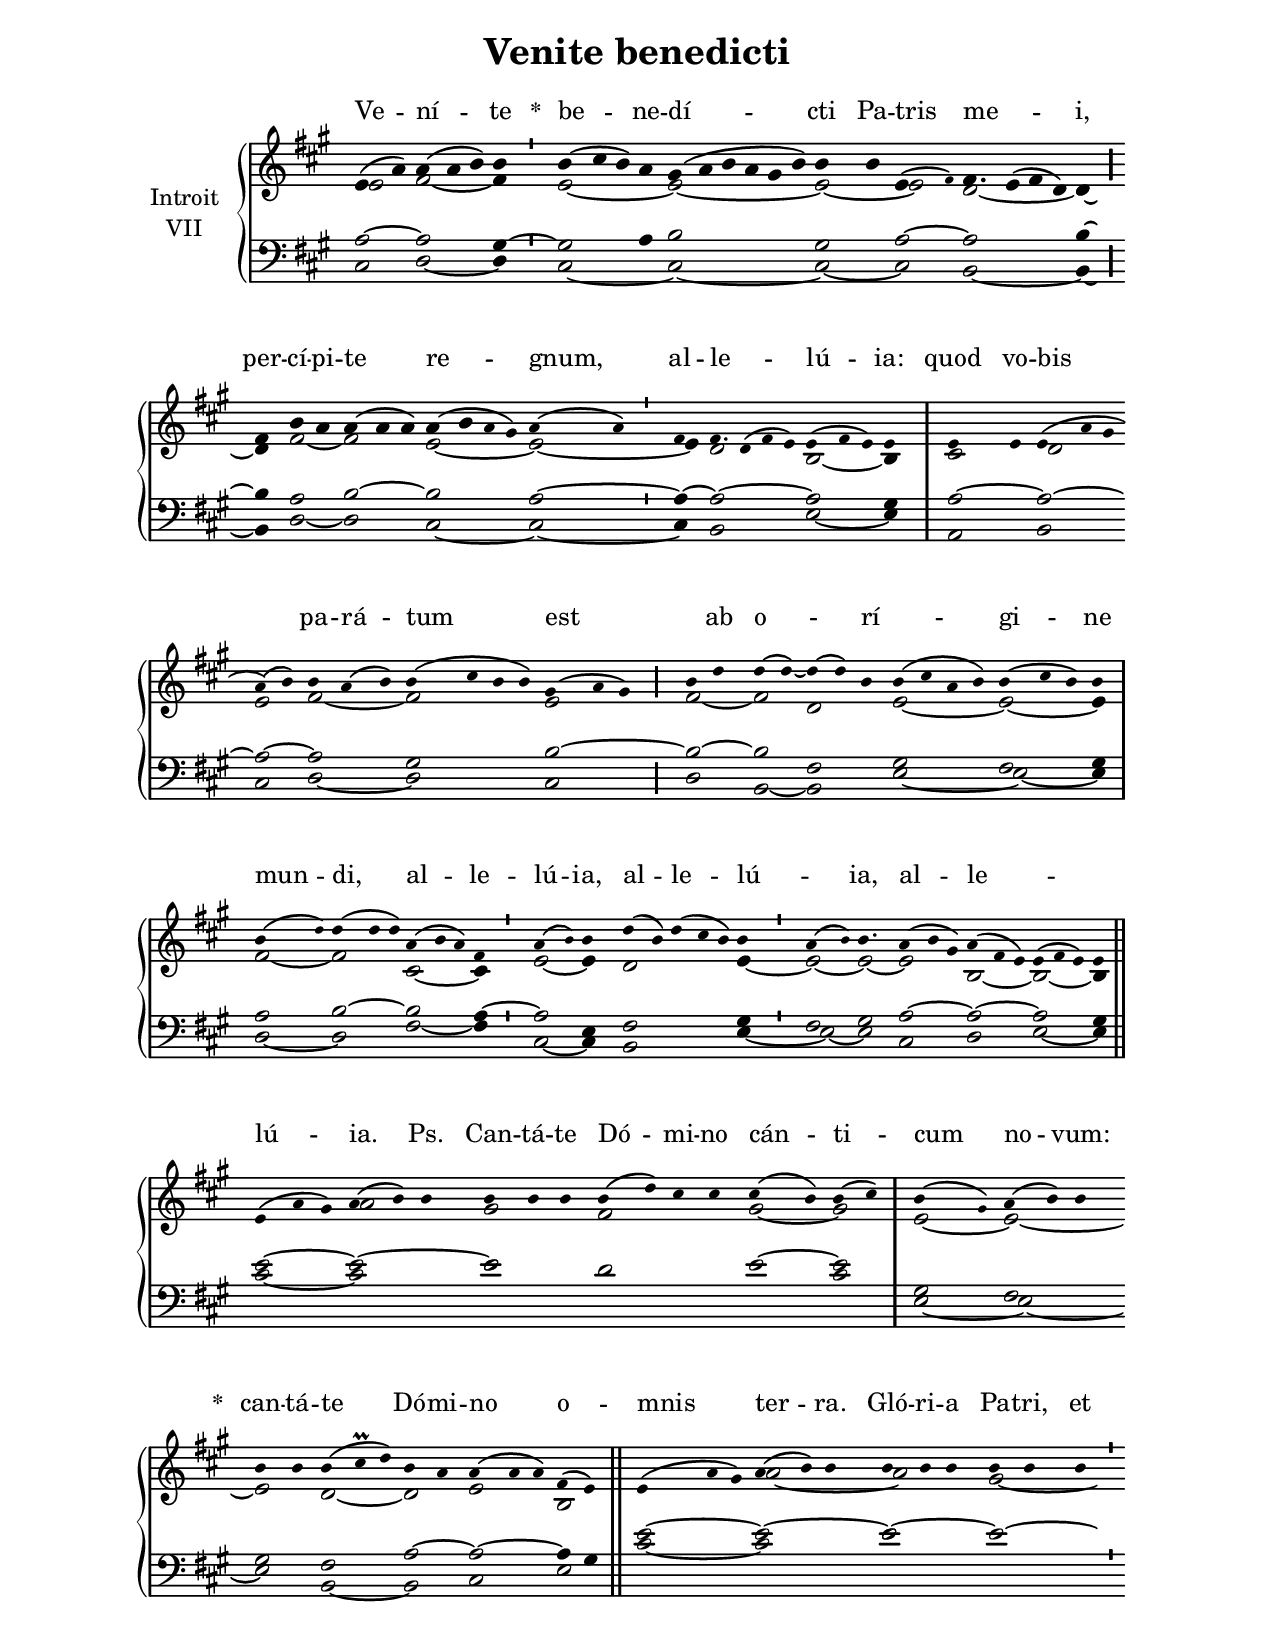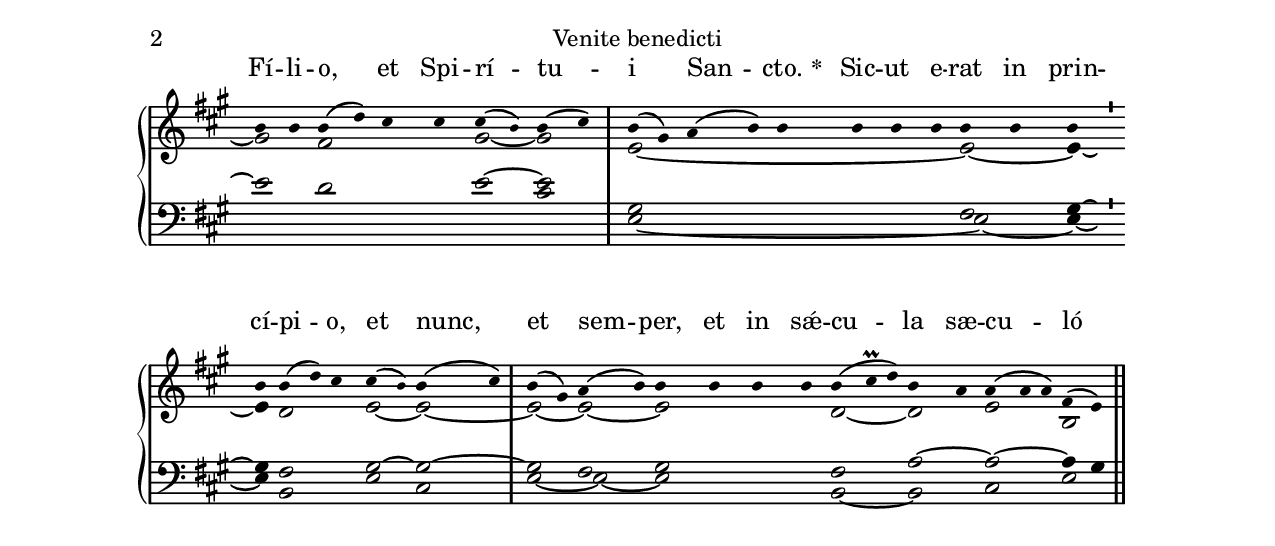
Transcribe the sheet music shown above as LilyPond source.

\version "2.18"
\include "gregorian.ly"
\include "noh2.ily"


%Page reference: page ii.17
%(volume.page)

global = {
 \key e \mixolydian
 \cadenzaOn 
}

\header {
  title = \markup \center-column {"Venite benedicti" \vspace #1 }
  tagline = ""
  composer = ""
}

\paper {
 #(include-special-characters)
  oddHeaderMarkup = \markup \fill-line {
    \line {}
    \center-column {
      \on-the-fly #first-page     " "
      \on-the-fly #not-first-page "Venite benedicti"
    }
    \line { \on-the-fly #print-page-number-check-first \fromproperty #'page:page-number-string }
  }
  evenHeaderMarkup = \markup \fill-line {
    \line { \on-the-fly #print-page-number-check-first \fromproperty #'page:page-number-string }
    \center-column { "Venite benedicti" }
    \line {}
  }
}

chantText = \lyricmode {
Ve -- ní -- te 
\set stanza = " * " be -- ne -- dí -- cti Pa -- tris me -- _ i, 
per -- cí -- pi -- te re -- gnum, al -- le -- _ lú -- ia: 
quod vo -- bis pa -- rá -- tum est _ 
ab o -- rí -- _ gi -- ne mun -- di, 
al -- le -- lú -- ia, al -- le -- lú -- _ ia, al -- le -- _ _ lú -- ia. Ps. 
Can -- tá -- te Dó -- mi -- no cán -- ti -- cum no -- vum: 
\set stanza = " * " 
can -- tá -- te Dó -- mi -- no o -- mnis ter -- ra. 
Gló -- ri -- a Pa -- tri, et Fí -- li -- o, et Spi -- rí -- tu -- i San -- cto. 
\set stanza = " * " 
Sic -- ut e -- rat in prin -- cí -- pi -- o, et nunc, et sem -- per, 
et in sǽ -- cu -- la sæ -- cu -- ló -- rum. A -- men. }

chantMusic = {
\tieDown   e'4 ( a'4) a'4 ( a'4 b'4) b'4 \divisioMinima
 b'4 ( cis''4 b'4) a'4 gis'4 ( a'4 b'4 a'4 gis'4 b'4) b'4 b'4 e'4 ( \once \tweak #'font-size #-4 fis' ) fis'4. e'4 ( fis'4 d'4) d'4 \divisioMaior \forceBreak

 fis'4 b'4 a'4 a'4 ( a'4 a'4) a'4 ( b'4 \tiny a' gis' 4) a'4 ( a'4) \divisioMinima
 fis'4 fis'4. d'4 ( fis'4 e'4) e'4 ( fis'4 e'4) e'4 \divisioMaxima
 e'4 e'4 e'4 ( a'4 gis'4 \forceBreak
) a'4 ( b'4) b'4 a'4 ( b'4) b'4 ( cis''4 b'4 b'4) gis'4 ( a'4 gis'4) \divisioMaior
 b'4 d''4 d''4 ( d''4) ~ d''4 ( d''4) b'4 b'4 ( cis''4 a'4 b'4) b'4 ( cis''4 b'4) b'4 \divisioMaxima \forceBreak

 b'4 ( \once \tweak #'font-size #-4 d'' ) d''4 ( d''4 d''4) a'4 ( b'4 a'4) fis'4 \divisioMinima
 a'4 ( \once \tweak #'font-size #-4 b' ) b'4 d''4 ( b'4) d''4 ( \tiny cis'' b' 4) b'4 \divisioMinima
 a'4 ( \once \tweak #'font-size #-4 b' ) b'4. a'4 ( b'4 gis'4) a'4 ( fis'4 e'4) e'4 ( fis'4 e'4) e'4 \finalis \forceBreak

 e'4 ( a'4 gis'4) a'4 ( b'4) b'4 b'4 b'4 b'4 b'4 ( d''4) cis''4 cis''4 cis''4 ( b'4) b'4 ( cis''4) \divisioMaxima
 b'4 ( \once \tweak #'font-size #-4 gis' ) a'4 ( b'4) b'4 \forceBreak
 b'4 b'4 b'4 ( cis''\prall d''4) b'4 a'4 a'4 ( a'4 a'4) fis'4 ( e'4) \finalis
  e'4 ( a'4 gis'4) a'4 ( b'4) b'4 b'4 b'4 b'4 b'4 b'4 b'4 \divisioMinima \forceBreak

 b'4 b'4 b'4 ( d''4) cis''4 cis''4 cis''4 ( \once \tweak #'font-size #-4 b' ) b'4 ( cis''4) \divisioMaxima
 b'4 ( gis'4) a'4 ( b'4) b'4 b'4 b'4 b'4 b'4 b'4 b'4 \divisioMinima \forceBreak

 b'4 b'4 ( d''4) cis''4 cis''4 ( \once \tweak #'font-size #-4 b' ) b'4 ( cis''4) \divisioMaxima
 b'4 ( gis'4) a'4 ( b'4) b'4 b'4 b'4 b'4 b'4 ( cis''\prall d''4) b'4 a'4 a'4 ( a'4 a'4) fis'4 ( e'4) \finalis

}

altoMusic = {
e'2 fis'2*3/2 ~ fis'4 \divisioMinima
e'2*4/2 ~ e'2*6/2 ~ e'2 ~ e'2 d'2*9/4 ~ d'4 ~ \divisioMaior
d'4 fis'2 ~ fis'2*3/2 e'2*4/2 ~ e'2 ~ \divisioMinima
e'4 d'2*9/4 b2*3/2 ~ b4 \divisioMaxima
cis'2 d'2*3/2 e'2 fis'2*3/2 ~ fis'2*4/2 e'2*3/2 \divisioMaior
fis'2 ~ fis'2 d'2*3/2 e'2*4/2 ~ e'2*3/2 ~ e'4 \divisioMaxima
fis'2 ~ fis'2*3/2 cis'2*3/2 ~ cis'4 \divisioMinima
e'2 ~ e'4 d'2*5/2 e'4 ~ \divisioMinima
e'2 ~ e'2*3/4 ~ e'2*3/2 b2*3/2 ~ b2*3/2 ~ b4 \finalis
r2*3/2 a'2*3/2 gis'2*3/2 fis'2*4/2 gis'2 ~ gis'2 \divisioMaxima
e'2 ~ e'2*3/2 ~ e'2 d'2*3/2 ~ d'2 e'2*3/2 b2 r2*3/2 a'2*3/2 ~ a'2*3/2 gis'2*3/2 ~ \divisioMinima
gis'2 fis'2*4/2 gis'2 ~ gis'2 \divisioMaxima
e'2*8/2 ~ e'2 ~ e'4 ~ \divisioMinima
e'4 d'2*3/2 e'2 ~ e'2 ~ \divisioMaxima
e'2 ~ e'2 ~ e'2*4/2 d'2*3/2 ~ d'2 e'2*3/2 b2 \finalis
}

tenorMusic = {
a2 ~ a2*3/2 gis4 ~ \divisioMinima
gis2*3/2 a4 b2*6/2 gis2 a2 ~ a2*9/4 b4 ~ \divisioMaior
b4 a2 b2*3/2 ~ b2*4/2 a2 ~ \divisioMinima
a4 ~ a2*9/4 ~ a2*3/2 gis4 \divisioMaxima
a2 ~ a2*3/2 ~ a2 ~ a2*3/2 gis2*4/2 b2*3/2 ~ \divisioMaior
b2 ~ b2 fis2*3/2 gis2*4/2 fis2*3/2 gis4 \divisioMaxima
a2 b2*3/2 ~ b2*3/2 a4 ~ \divisioMinima
a2 e4 fis2*5/2 gis4 \divisioMinima
fis2 gis2*3/4 a2*3/2 ~ a2*3/2 ~ a2*3/2 gis4 \finalis
e'2*3/2 ~ e'2*3/2 ~ e'2*3/2 d'2*4/2 e'2 ~ e'2 \divisioMaxima
gis2 fis2*3/2 gis2 fis2*3/2 a2 ~ a2*3/2 ~ a4 gis4 e'2*3/2 ~ e'2*3/2 ~ e'2*3/2 ~ e'2*3/2 ~ \divisioMinima
e'2 d'2*4/2 e'2 ~ e'2 \divisioMaxima
gis2*8/2 fis2 gis4 ~ \divisioMinima
gis4 fis2*3/2 gis2 ~ gis2 ~ \divisioMaxima
gis2 fis2 gis2*4/2 fis2*3/2 a2 ~ a2*3/2 ~ a4 gis4 \finalis
}

bassMusic = {
cis2 d2*3/2 ~ d4 \divisioMinima
cis2*4/2 ~ cis2*6/2 ~ cis2 ~ cis2 b,2*9/4 ~ b,4 ~ \divisioMaior
b,4 d2 ~ d2*3/2 cis2*4/2 ~ cis2 ~ \divisioMinima
cis4 b,2*9/4 e2*3/2 ~ e4 \divisioMaxima
a,2 b,2*3/2 cis2 d2*3/2 ~ d2*4/2 cis2*3/2 \divisioMaior
d2 b,2 ~ b,2*3/2 e2*4/2 ~ e2*3/2 ~ e4 \divisioMaxima
d2 ~ d2*3/2 fis2*3/2 ~ fis4 \divisioMinima
cis2 ~ cis4 b,2*5/2 e4 ~ \divisioMinima
e2 ~ e2*3/4 cis2*3/2 d2*3/2 e2*3/2 ~ e4 \finalis
cis'2*3/2 ~ cis'2*3/2 e'2*3/2 r2*6/2 cis'2 \divisioMaxima
e2 ~ e2*3/2 ~ e2 b,2*3/2 ~ b,2 cis2*3/2 e2 cis'2*3/2 ~ cis'2*3/2 e'2*6/2 \divisioMinima
r2*8/2 cis'2 \divisioMaxima
e2*8/2 ~ e2 ~ e4 ~ \divisioMinima
e4 b,2*3/2 e2 cis2 \divisioMaxima
e2 ~ e2 ~ e2*4/2 b,2*3/2 ~ b,2 cis2*3/2 e2 \finalis
}

voiceLines = {
\voiceLineStyle


}

\score{
  <<
    \new GrandStaff <<
      \set GrandStaff.autoBeaming = ##f
      \set GrandStaff.instrumentName = \markup \center-column {
        "Introit"
        "VII"
      }
      \new Staff = up <<
        \new Voice = "chant" {
          \voiceOne \global \chantMusic
        }
        \new Voice {
          \voiceTwo \global \altoMusic
        }
      >>

      \new Staff = down <<
        \clef bass
        \new Voice {
          \voiceOne \global \tenorMusic
        }
        \new Voice {
          \voiceTwo \global \bassMusic
        }
	\new Voice {
        \voiceThree \global \voiceLines
        }
      >>
    >>
    \new Lyrics \lyricsto chant {
      \chantText
    }
  >>
  \layout{
  }
  \midi{
    \tempo 4 = 125
  }
}
